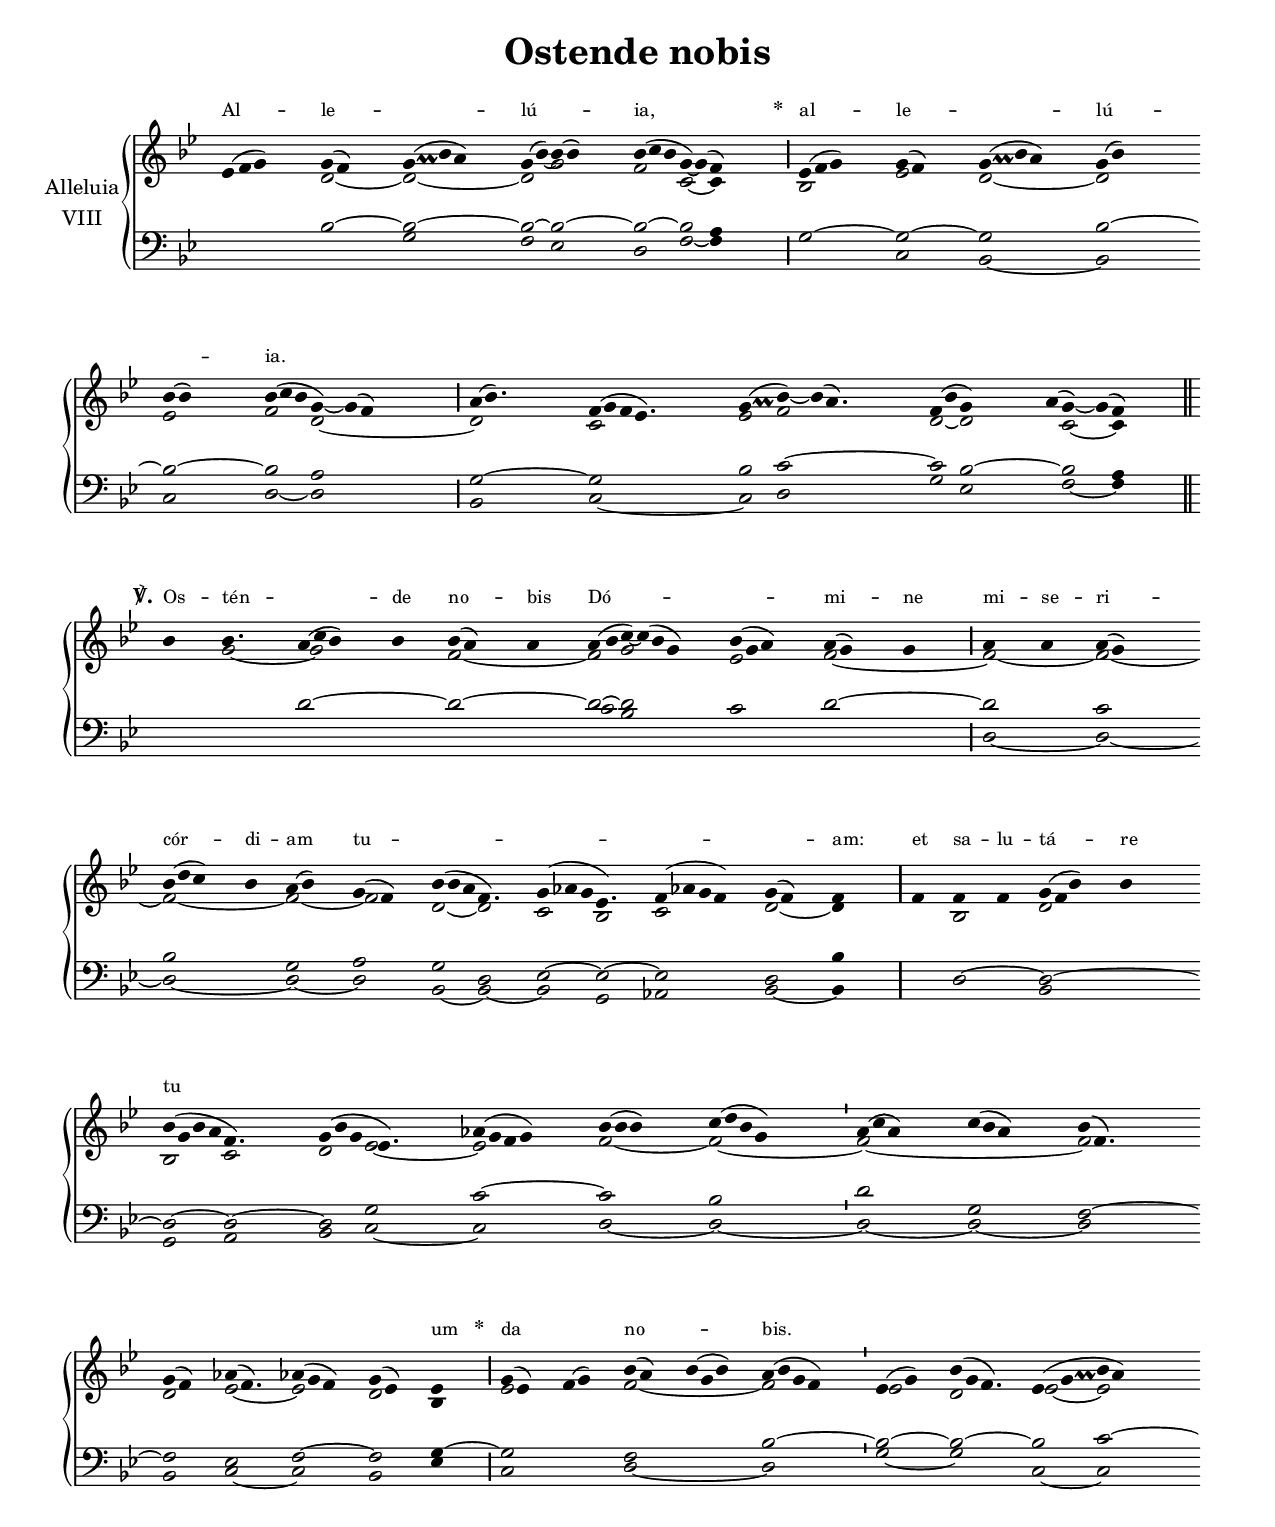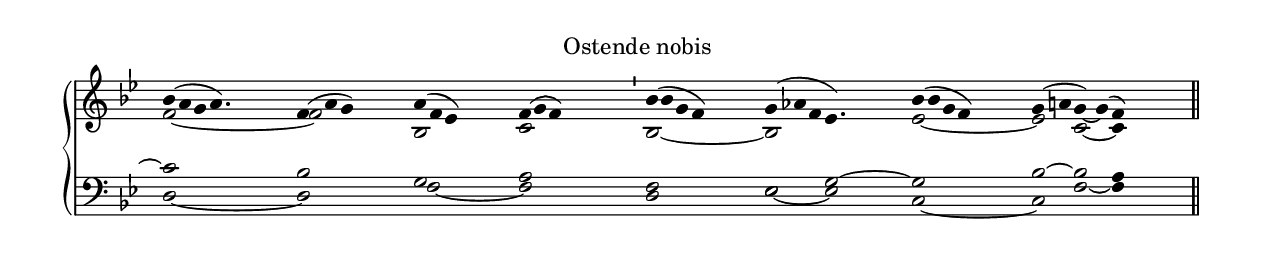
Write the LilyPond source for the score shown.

\version "2.18"
\include "gregorian.ly"
\include "noh2.ily"


%Page reference: page i.5
%(volume.page)

global = {
 \key f \mixolydian
 \cadenzaOn 
}

\header {
  title = \markup \center-column {"Ostende nobis" \vspace #1 }
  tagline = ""
  composer = ""
}

\paper {
 #(include-special-characters)
  oddHeaderMarkup = \markup \fill-line {
    \line {}
    \center-column {
      \on-the-fly #first-page     " "
      \on-the-fly #not-first-page "Ostende nobis"
    }
    \line { \on-the-fly #print-page-number-check-first \fromproperty #'page:page-number-string }
  }
  evenHeaderMarkup = \markup \fill-line {
    \line { \on-the-fly #print-page-number-check-first \fromproperty #'page:page-number-string }
    \center-column { "Ostende nobis" }
    \line {}
  }
}

chantText = \lyricmode {
Al -- le -- _ lú -- ia, 
\set stanza = " * " 
al -- le -- _ lú -- _ ia. 
_ _ _ _ _ \set stanza = "℣." 
Os -- tén -- _ de no -- bis Dó -- _ mi -- ne 
mi -- se -- ri -- cór -- di -- am tu -- _ _ _ _ am: 
et sa -- lu -- tá -- re tu _ _ _ _ _ _ _ _ _ _ _ um 
\set stanza = " * " 
da _ no -- _ bis. _ _ _ _ _ _ _ _ _ _ _ _ }

chantMusic = {
\tieDown  ees'4 ( f'4 g'4) g'4 ( f'4) g'4 ( \quil a' bes'4 a'4) g'4 ( bes'4) ~ bes'4 ( bes'4) bes'4 ( c''4 bes'4 g'4) ~ g'4 ( f'4) \divisioMaior
 ees'4 ( f'4 g'4) g'4 ( f'4) g'4 ( \quil a' bes'4 a'4) g'4 ( bes'4) \forceBreak
 bes'4 ( bes'4) bes'4 ( c''4 bes'4 g'4) ~ g'4 ( f'4) \divisioMaior
 a'4 ( bes'4.) f'4 ( g'4 f'4 ees'4.) g'4 ( \quil a' bes'4) ~ bes'4 ( a'4.) f'4 ( bes'4 g'4) a'4 ( g'4) ~ g'4 ( f'4) \finalis \forceBreak

 bes'4 bes'4. a'4 ( c''4 bes'4) bes'4 bes'4 ( a'4) a'4 a'4 ( bes'4 c''4) ~ c''4 ( bes'4 g'4) bes'4 ( g'4 a'4) a'4 ( g'4) g'4 \divisioMaior
 a'4 a'4 a'4 ( g'4) \forceBreak
 bes'4 ( d''4 c''4) bes'4 a'4 ( bes'4) g'4 ( f'4) bes'4 ( bes'4 a'4 f'4.)  g'4 ( aes'4 g'4 ees'4.) f'4 ( aes'4 g'4 f'4) g'4 ( f'4) f'4 \divisioMaxima
 f'4 f'4 f'4 g'4 ( f'4 bes'4) bes'4 \forceBreak
 bes'4 ( g'4 bes'4 a'4 f'4.) g'4 ( bes'4 g'4 ees'4.)  aes'4 ( g'4 f'4 g'4) bes'4 ( bes'4 bes'4) c''4 ( d''4 bes'4 g'4) \divisioMinima
 a'4 ( c''4 a'4) c''4 ( bes'4 a'4) bes'4 ( f'4.) \forceBreak
 g'4 ( f'4) aes'4 ( f'4.) aes'4 ( g'4 f'4) g'4 ( ees'4) ees'4 \divisioMaior
 g'4 ( ees'4) f'4 ( g'4) bes'4 ( a'4) bes'4 ( g'4 bes'4) a'4 ( bes'4 g'4 f'4) \divisioMinima
 ees'4 ( g'4) bes'4 ( g'4 f'4.) ees'4 ( g'4 \quil a' bes'4 a'4 ) \forceBreak
bes'4 ( a'4 g'4 a'4.) f'4 ( a'4 g'4) a'4 ( f'4 ees'4) f'4 ( g'4 f'4) \divisioMinima
  bes'4 ( bes'4 g'4 f'4) g'4 ( aes'4 f'4 ees'4.)  bes'4 ( bes'4 g'4 f'4) g'4 ( a'!4 g'4) ~ g'4 ( f'4) \finalis

}

altoMusic = {
r2*3/2 d'2 ~ d'2*4/2 ~ d'2 g'2 f'2*3/2 c'2 ~ c'4 \divisioMaior
bes2*3/2 ees'2 d'2*4/2 ~ d'2 ees'2 f'2*3/2 d'2*3/2 ~ \divisioMaior
d'2*5/4 c'2*9/4 ees'2 f'2*7/4 d'2 ~ d'2 c'2 ~ c'4 \finalis
r4 g'2*3/4 ~ g'2*4/2 f'2*3/2 ~ f'2 g'2*4/2 ees'2*3/2 f'2*3/2 ~ \divisioMaior
f'2 ~ f'2 ~ f'2*4/2 ~ f'2 ~ f'2 d'2*3/2 ~ d'2*3/4 c'2*3/2 bes2*3/4 c'2*4/2 d'2 ~ d'4 \divisioMaxima
r4 bes2 d'2*4/2 bes2*4/2 c'2*3/4 d'2*3/2 ees'2*3/4 ~ ees'2*4/2 f'2*3/2 ~ f'2*4/2 ~ \divisioMinima
f'2*6/2 ~ f'2*5/4 d'2 ees'2*5/4 ~ ees'2*3/2 d'2 bes4 \divisioMaior
ees'2*4/2 f'2*5/2 ~ f'2*4/2 \divisioMinima
ees'2 d'2*7/4 ees'2*3/2 ~ ees'2 f'2*9/4 ~ f'2*3/2 bes2*3/2 c'2*3/2 bes2*4/2 ~ bes2*9/4 ees'2*4/2 ~ ees'2 c'2 ~ c'4 \finalis
}

tenorMusic = {
r2*3/2 bes2 ~ bes2*4/2 ~ bes2 ~ bes2 ~ bes2*3/2 ~ bes2 a4 \divisioMaior
g2*3/2 ~ g2 ~ g2*4/2 bes2 ~ bes2 ~ bes2*3/2 a2*3/2 \divisioMaior
g2*5/4 ~ g2*9/4 bes2 c'2*7/4 ~ c'2 bes2 ~ bes2 a4 \finalis
r2*5/4 d'2*4/2 ~ d'2*3/2 ~ d'2 ~ d'2*4/2 c'2*3/2 d'2*3/2 ~ \divisioMaior
d'2 c'2 bes2*4/2 g2 a2 g2*3/2 d2*3/4 ees2*3/2 ~ ees2*3/4 ~ ees2*4/2 d2 bes4 \divisioMaxima
r4 d2 ~ d2*4/2 ~ d2*4/2 ~ d2*3/4 ~ d2*3/2 g2*3/4 c'2*4/2 ~ c'2*3/2 bes2*4/2 \divisioMinima
d'2*3/2 g2*3/2 f2*5/4 ~ f2 ees2*5/4 f2*3/2 ~ f2 g4 ~ \divisioMaior
g2*4/2 f2*5/2 bes2*4/2 ~ \divisioMinima
bes2 ~ bes2*7/4 ~ bes2*3/2 c'2 ~ c'2*9/4 bes2*3/2 g2*3/2 a2*3/2 f2*4/2 ees2*3/2 g2*3/4 ~ g2*4/2 bes2 ~ bes2 a4 \finalis
}

bassMusic = {
r2*5/2 g2*4/2 f2 ees2 d2*3/2 f2 ~ f4 \divisioMaior
r2*3/2 c2 bes,2*4/2 ~ bes,2 c2 d2*3/2 ~ d2*3/2 \divisioMaior
bes,2*5/4 c2*9/4 ~ c2 d2*7/4 g2 ees2 f2 ~ f4 \finalis
r2*19/4 c'2 bes2*10/2 \divisioMaior
d2 ~ d2 ~ d2*4/2 ~ d2 ~ d2 bes,2*3/2 ~ bes,2*3/4 ~ bes,2*3/2 g,2*3/4 aes,2*4/2 bes,2 ~ bes,4 \divisioMaxima
r2*3/2 bes,2*4/2 g,2*4/2 a,2*3/4 bes,2*3/2 c2*3/4 ~ c2*4/2 d2*3/2 ~ d2*4/2 ~ \divisioMinima
d2*3/2 ~ d2*3/2 ~ d2*5/4 bes,2 c2*5/4 ~ c2*3/2 bes,2 ees4 \divisioMaior
c2*4/2 d2*5/2 ~ d2*4/2 \divisioMinima
g2 ~ g2*7/4 c2*3/2 ~ c2 d2*9/4 ~ d2*3/2 f2*3/2 ~ f2*3/2 d2*4/2 ees2*3/2 ~ ees2*3/4 c2*4/2 ~ c2 f2 ~ f4 \finalis
}

voiceLines = {
\voiceLineStyle


}

\score{
  <<
    \new Lyrics
    \new GrandStaff <<
      \set GrandStaff.autoBeaming = ##f
      \set GrandStaff.instrumentName = \markup \center-column {
        "Alleluia"
        "VIII"
      }
      \new Staff = up <<
        \new Voice = "chant" {
          \voiceOne \global \chantMusic
        }
        \new Voice {
          \voiceTwo \global \altoMusic
        }
      >>

      \new Staff = down <<
        \clef bass
        \new Voice {
          \voiceOne \global \tenorMusic
        }
        \new Voice {
          \voiceTwo \global \bassMusic
        }
	\new Voice {
        \voiceThree \global \voiceLines
        }
      >>
    >>
    \context Lyrics {
      \lyricsto chant {
      \chantText
    }
    }
  >>
  \layout{
  }
  
}
